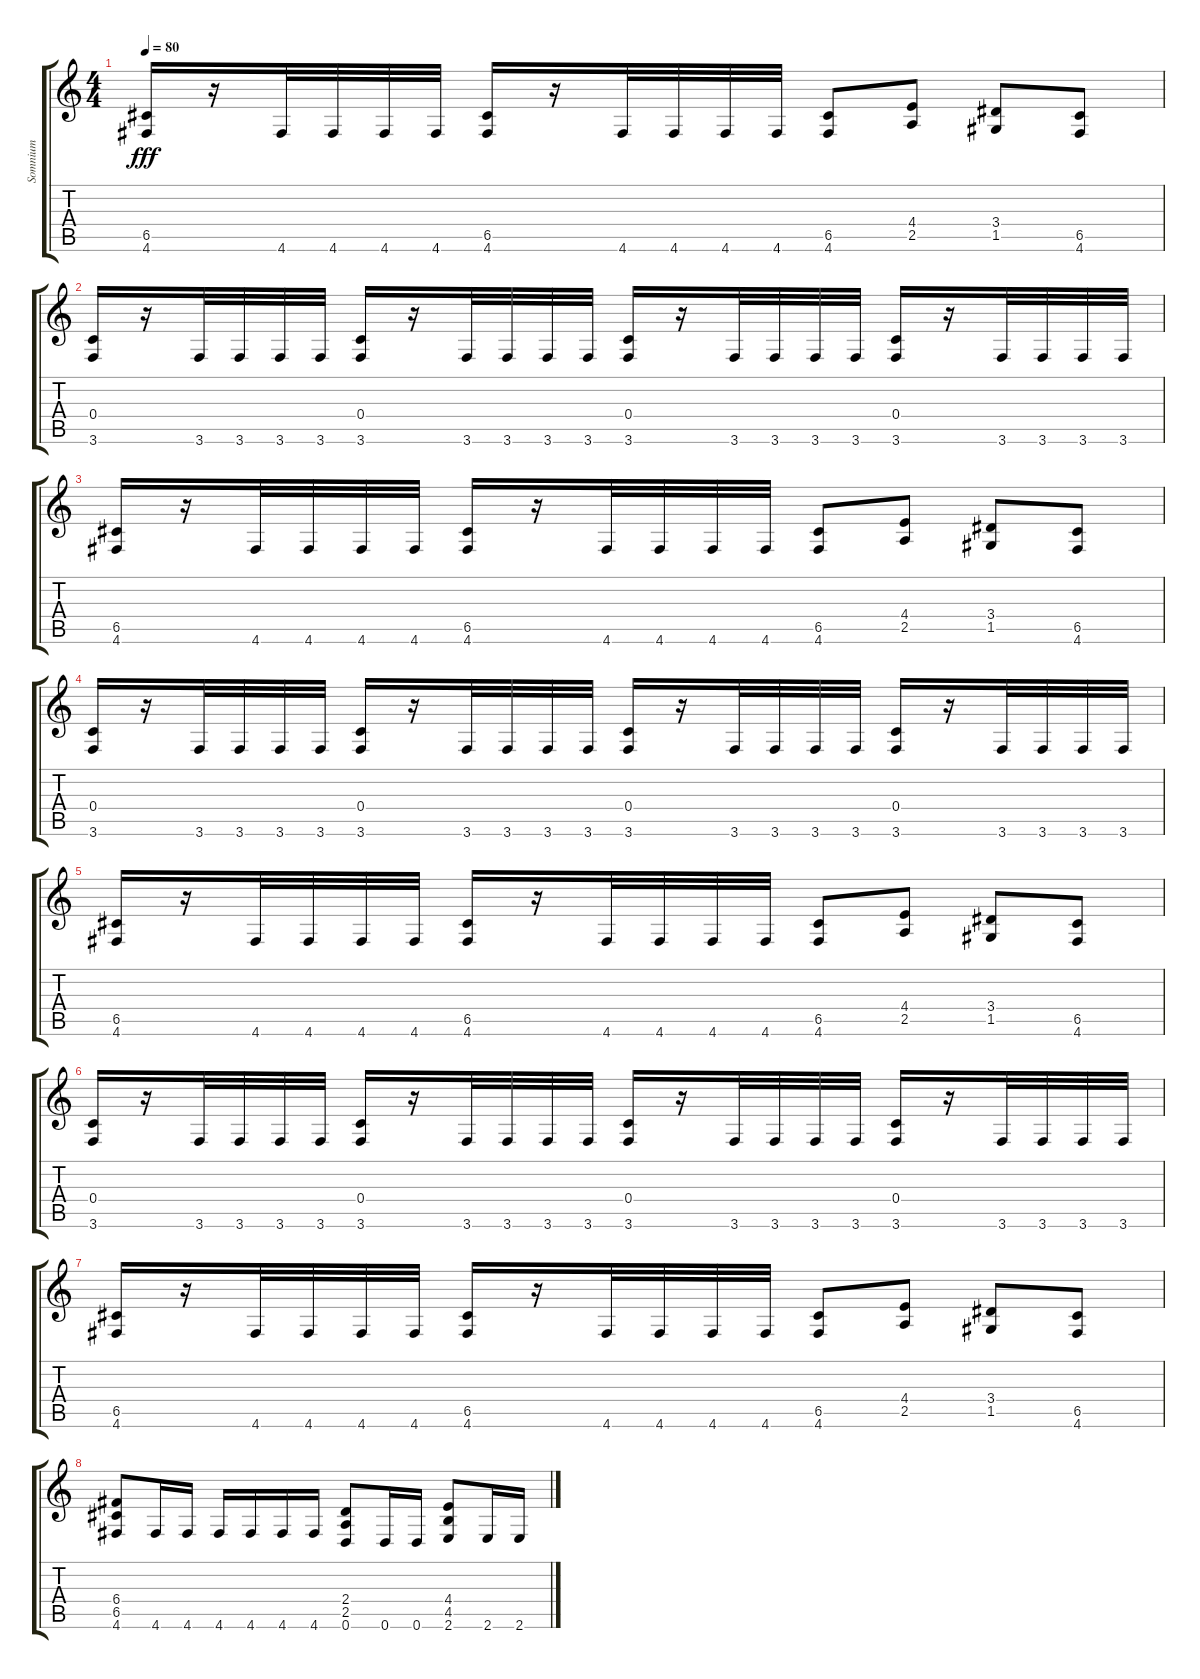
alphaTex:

\track ("Somnium" "Somnium") {instrument distortionguitar}
\staff {score tabs}
\tuning (D4 A3 F3 C3 G2 D2) {hide}
\ts (4 4)
\tempo 80
\clef g2
\ks c
(6.5 4.6).16{dy fff} r.16 4.6.32 4.6.32 4.6.32 4.6.32 (6.5 4.6).16 r.16 4.6.32 4.6.32 4.6.32 4.6.32 (6.5 4.6).8 (4.4 2.5).8 (3.4 1.5).8 (6.5 4.6).8 |
(0.4 3.6).16 r.16 3.6.32 3.6.32 3.6.32 3.6.32 (0.4 3.6).16 r.16 3.6.32 3.6.32 3.6.32 3.6.32 (0.4 3.6).16 r.16 3.6.32 3.6.32 3.6.32 3.6.32 (0.4 3.6).16 r.16 3.6.32 3.6.32 3.6.32 3.6.32 |
(6.5 4.6).16 r.16 4.6.32 4.6.32 4.6.32 4.6.32 (6.5 4.6).16 r.16 4.6.32 4.6.32 4.6.32 4.6.32 (6.5 4.6).8 (4.4 2.5).8 (3.4 1.5).8 (6.5 4.6).8 |
(0.4 3.6).16 r.16 3.6.32 3.6.32 3.6.32 3.6.32 (0.4 3.6).16 r.16 3.6.32 3.6.32 3.6.32 3.6.32 (0.4 3.6).16 r.16 3.6.32 3.6.32 3.6.32 3.6.32 (0.4 3.6).16 r.16 3.6.32 3.6.32 3.6.32 3.6.32 |
(6.5 4.6).16 r.16 4.6.32 4.6.32 4.6.32 4.6.32 (6.5 4.6).16 r.16 4.6.32 4.6.32 4.6.32 4.6.32 (6.5 4.6).8 (4.4 2.5).8 (3.4 1.5).8 (6.5 4.6).8 |
(0.4 3.6).16 r.16 3.6.32 3.6.32 3.6.32 3.6.32 (0.4 3.6).16 r.16 3.6.32 3.6.32 3.6.32 3.6.32 (0.4 3.6).16 r.16 3.6.32 3.6.32 3.6.32 3.6.32 (0.4 3.6).16 r.16 3.6.32 3.6.32 3.6.32 3.6.32 |
(6.5 4.6).16 r.16 4.6.32 4.6.32 4.6.32 4.6.32 (6.5 4.6).16 r.16 4.6.32 4.6.32 4.6.32 4.6.32 (6.5 4.6).8 (4.4 2.5).8 (3.4 1.5).8 (6.5 4.6).8 |
(6.4 6.5 4.6).8 4.6.16 4.6.16 4.6.16 4.6.16 4.6.16 4.6.16 (2.4 2.5 0.6).8 0.6.16 0.6.16 (4.4 4.5 2.6).8 2.6.16 2.6.16
